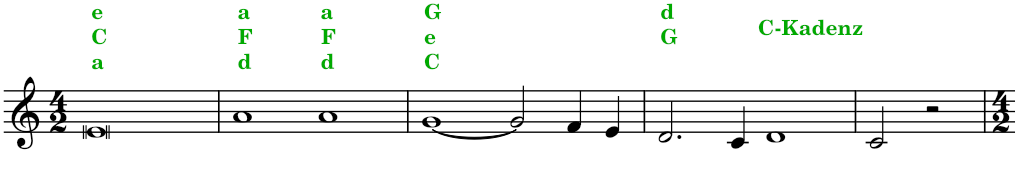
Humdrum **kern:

**kern
*part1
*staff1
*I"Männer
*clefG2
*k[]
*M4/2
=1
!LO:TX:a:B:color=#00AA00:t=e
!LO:TX:a:t=C
!LO:TX:a:t=a
0e
=2
!LO:TX:a:B:color=#00AA00:t=a
!LO:TX:a:t=F
!LO:TX:a:t=d
1a
!LO:TX:a:B:color=#00AA00:t=a
!LO:TX:a:t=F
!LO:TX:a:t=d
1a
=3
!LO:TX:a:B:color=#00AA00:t=G
!LO:TX:a:t=e
!LO:TX:a:t=C
[<1g
2g/]
4f/
4e/
=4
!LO:TX:a:B:color=#00AA00:t=d
!LO:TX:a:t=G
2.d/
4c/
!LO:TX:a:B:color=#00AA00:t=C-Kadenz
1d
=5
2c/
2r
=
*-
